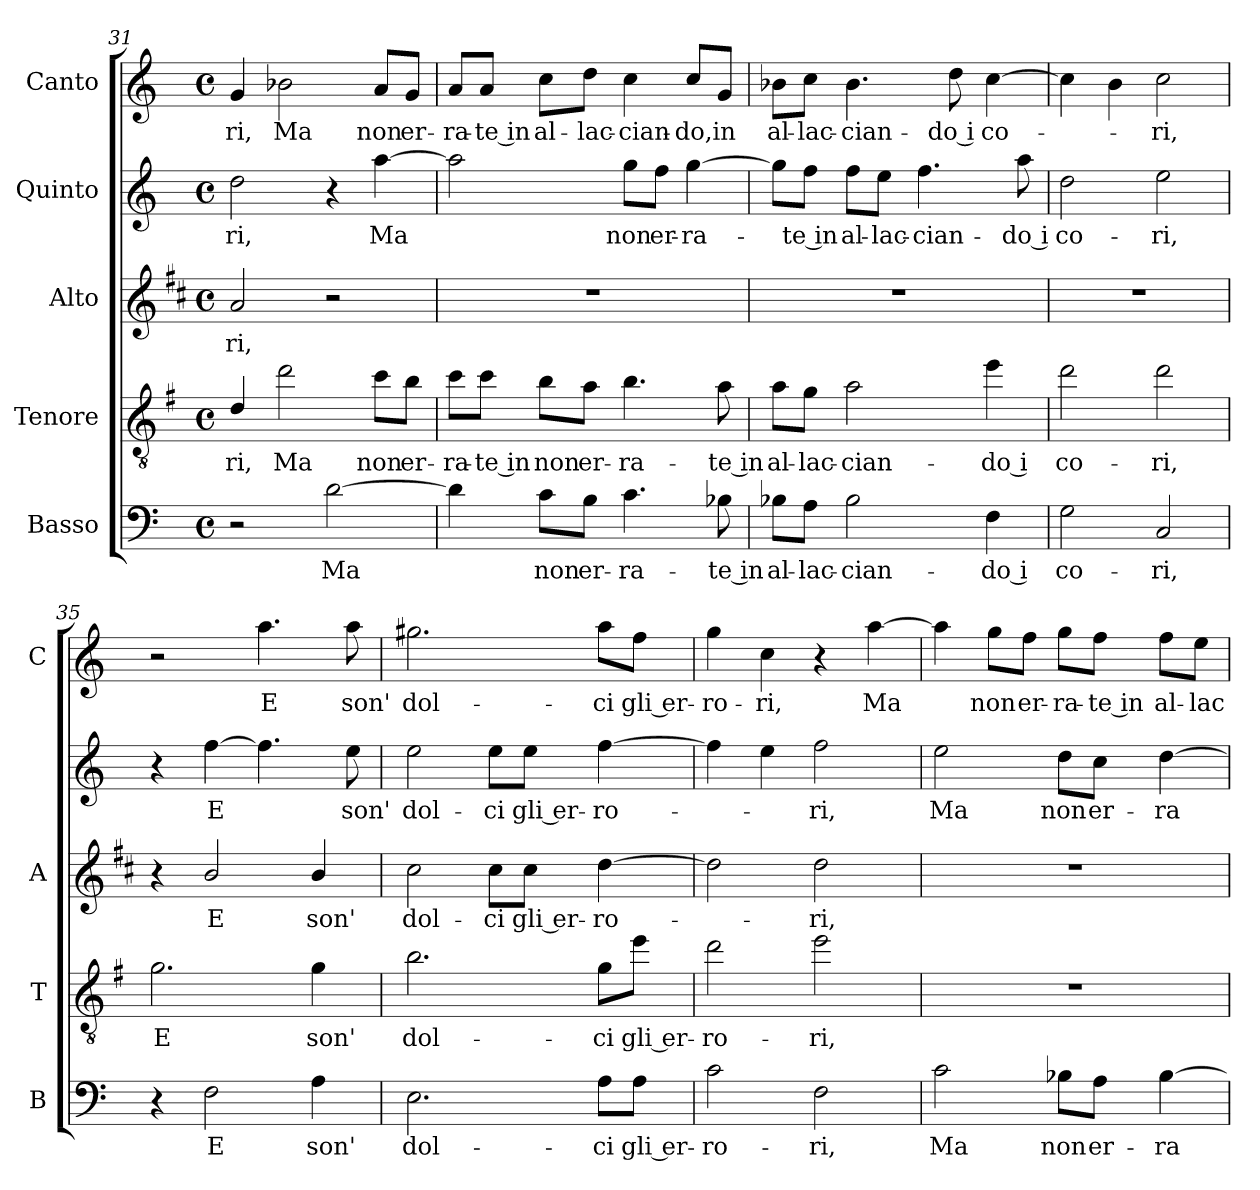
**kern	**text	**kern	**text	**kern	**text	**kern	**text	**kern	**text
*part5	*part5	*part4	*part4	*part3	*part3	*part2	*part2	*part1	*part1
*staff5	*staff5	*staff4	*staff4	*staff3	*staff3	*staff2	*staff2	*staff1	*staff1
*I"Basso	*	*I"Tenore	*	*I"Alto	*	*I"Quinto	*	*I"Canto	*
*I'B	*	*I'T	*	*I'A	*	*	*	*I'C	*
*clefF4	*	*clefGv2	*	*clefG2	*	*clefG2	*	*clefG2	*
*	*	*ITrd4c7	*	*ITrd1c2	*	*	*	*	*
*k[]	*	*k[]	*	*k[]	*	*k[]	*	*k[]	*
*C:	*	*C:	*	*C:	*	*C:	*	*C:	*
*M4/4	*	*M4/4	*	*M4/4	*	*M4/4	*	*M4/4	*
*met(c)	*	*met(c)	*	*met(c)	*	*met(c)	*	*met(c)	*
=31	=31	=31	=31	=31	=31	=31	=31	=31	=31
!	!	!	!LO:LY:b	!	!LO:LY:b	!	!LO:LY:b	!	!LO:LY:b
2r	.	4G/	-ri,	2g/	-ri,	2dd\	-ri,	4g/	-ri,
!	!	!	!LO:LY:b	!	!	!	!	!	!LO:LY:b
.	.	2g\	Ma	.	.	.	.	2b-X\	Ma
!	!LO:LY:b	!	!	!	!	!	!	!	!
[2d\	Ma	.	.	2r	.	4r	.	.	.
!	!	!	!LO:LY:b	!	!	!	!LO:LY:b	!	!LO:LY:b
.	.	8f\L	non	.	.	[4aa\	Ma	8a/L	non
!	!	!	!LO:LY:b	!	!	!	!	!	!LO:LY:b
.	.	8e\J	er-	.	.	.	.	8g/J	er-
=32	=32	=32	=32	=32	=32	=32	=32	=32	=32
!	!	!	!LO:LY:b	!	!	!	!	!	!LO:LY:b
4d\]	.	8f\L	-ra-	1r	.	2aa\]	.	8a/L	-ra-
!	!	!	!LO:LY:b	!	!	!	!	!	!LO:LY:b
.	.	8f\J	-te in	.	.	.	.	8a/J	-te in
!	!LO:LY:b	!	!LO:LY:b	!	!	!	!	!	!LO:LY:b
8c\L	non	8e\L	non	.	.	.	.	8cc\L	al-
!	!LO:LY:b	!	!LO:LY:b	!	!	!	!	!	!LO:LY:b
8B\J	er-	8d\J	er-	.	.	.	.	8dd\J	-lac-
!	!LO:LY:b	!	!LO:LY:b	!	!	!	!LO:LY:b	!	!LO:LY:b
4.c\	-ra-	4.e\	-ra-	.	.	8gg\L	non	4cc\	-cian-
!	!	!	!	!	!	!	!LO:LY:b	!	!
.	.	.	.	.	.	8ff\J	er-	.	.
!	!	!	!	!	!	!	!LO:LY:b	!	!LO:LY:b
.	.	.	.	.	.	[4gg\	-ra-	8cc/L	-do,
!	!LO:LY:b	!	!LO:LY:b	!	!	!	!	!	!LO:LY:b
8B-X\	-te in	8d\	-te in	.	.	.	.	8g/J	in
!!LO:PB:g=z
=33	=33	=33	=33	=33	=33	=33	=33	=33	=33
!	!LO:LY:b	!	!LO:LY:b	!	!	!	!	!	!LO:LY:b
8B-X\L	al-	8d\L	al-	1r	.	8gg\L]	.	8b-X\L	al-
!	!LO:LY:b	!	!LO:LY:b	!	!	!	!LO:LY:b	!	!LO:LY:b
8A\J	-lac-	8c\J	-lac-	.	.	8ff\J	-te in	8cc\J	-lac-
!	!LO:LY:b	!	!LO:LY:b	!	!	!	!LO:LY:b	!	!LO:LY:b
2B-\	-cian-	2d\	-cian-	.	.	8ff\L	al-	4.b-\	-cian-
!	!	!	!	!	!	!	!LO:LY:b	!	!
.	.	.	.	.	.	8ee\J	-lac-	.	.
!	!	!	!	!	!	!	!LO:LY:b	!	!
.	.	.	.	.	.	4.ff\	-cian-	.	.
!	!	!	!	!	!	!	!	!	!LO:LY:b
.	.	.	.	.	.	.	.	8dd\	-do i
!	!LO:LY:b	!	!LO:LY:b	!	!	!	!	!	!LO:LY:b
4F\	-do i	4a\	-do i	.	.	.	.	[4cc\	co-
!	!	!	!	!	!	!	!LO:LY:b	!	!
.	.	.	.	.	.	8aa\	-do i	.	.
=34	=34	=34	=34	=34	=34	=34	=34	=34	=34
!	!LO:LY:b	!	!LO:LY:b	!	!	!	!LO:LY:b	!	!
2G\	co-	2g\	co-	1r	.	2dd\	co-	4cc\]	.
.	.	.	.	.	.	.	.	4b\	.
!	!LO:LY:b	!	!LO:LY:b	!	!	!	!LO:LY:b	!	!LO:LY:b
2C/	-ri,	2g\	-ri,	.	.	2ee\	-ri,	2cc\	-ri,
=35	=35	=35	=35	=35	=35	=35	=35	=35	=35
!	!	!	!LO:LY:b	!	!	!	!	!	!
4r	.	2.c\	E	4r	.	4r	.	2r	.
!	!LO:LY:b	!	!	!	!LO:LY:b	!	!LO:LY:b	!	!
2F\	E	.	.	2a/	E	[4ff\	E	.	.
!	!	!	!	!	!	!	!	!	!LO:LY:b
.	.	.	.	.	.	4.ff\]	.	4.aa\	E
!	!LO:LY:b	!	!LO:LY:b	!	!LO:LY:b	!	!	!	!
4A\	son'	4c\	son'	4a/	son'	.	.	.	.
!	!	!	!	!	!	!	!LO:LY:b	!	!LO:LY:b
.	.	.	.	.	.	8ee\	son'	8aa\	son'
=36	=36	=36	=36	=36	=36	=36	=36	=36	=36
!	!LO:LY:b	!	!LO:LY:b	!	!LO:LY:b	!	!LO:LY:b	!	!LO:LY:b
2.E\	dol-	2.e\	dol-	2b\	dol-	2ee\	dol-	2.gg#X\	dol-
!	!	!	!	!	!LO:LY:b	!	!LO:LY:b	!	!
.	.	.	.	8b\L	-ci	8ee\L	-ci	.	.
!	!	!	!	!	!LO:LY:b	!	!LO:LY:b	!	!
.	.	.	.	8b\J	gli er-	8ee\J	gli er-	.	.
!	!LO:LY:b	!	!LO:LY:b	!	!LO:LY:b	!	!LO:LY:b	!	!LO:LY:b
8A\L	-ci	8c\L	-ci	[4cc\	-ro-	[4ff\	-ro-	8aa\L	-ci
!	!LO:LY:b	!	!LO:LY:b	!	!	!	!	!	!LO:LY:b
8A\J	gli er-	8a\J	gli er-	.	.	.	.	8ff\J	gli er-
=37	=37	=37	=37	=37	=37	=37	=37	=37	=37
!	!LO:LY:b	!	!LO:LY:b	!	!	!	!	!	!LO:LY:b
2c\	-ro-	2g\	-ro-	2cc\]	.	4ff\]	.	4gg\	-ro-
!	!	!	!	!	!	!	!	!	!LO:LY:b
.	.	.	.	.	.	4ee\	.	4cc\	-ri,
!	!LO:LY:b	!	!LO:LY:b	!	!LO:LY:b	!	!LO:LY:b	!	!
2F\	-ri,	2a\	-ri,	2cc\	-ri,	2ff\	-ri,	4r	.
!	!	!	!	!	!	!	!	!	!LO:LY:b
.	.	.	.	.	.	.	.	[4aa\	Ma
!!LO:LB:g=z
=38	=38	=38	=38	=38	=38	=38	=38	=38	=38
!	!LO:LY:b	!	!	!	!	!	!LO:LY:b	!	!
2c\	Ma	1r	.	1r	.	2ee\	Ma	4aa\]	.
!	!	!	!	!	!	!	!	!	!LO:LY:b
.	.	.	.	.	.	.	.	8gg\L	non
!	!	!	!	!	!	!	!	!	!LO:LY:b
.	.	.	.	.	.	.	.	8ff\J	er-
!	!LO:LY:b	!	!	!	!	!	!LO:LY:b	!	!LO:LY:b
8B-X\L	non	.	.	.	.	8dd\L	non	8gg\L	-ra-
!	!LO:LY:b	!	!	!	!	!	!LO:LY:b	!	!LO:LY:b
8A\J	er-	.	.	.	.	8cc\J	er-	8ff\J	-te in
!	!LO:LY:b	!	!	!	!	!	!LO:LY:b	!	!LO:LY:b
[4B-\	-ra-	.	.	.	.	[4dd\	-ra-	8ff\L	al-
!	!	!	!	!	!	!	!	!	!LO:LY:b
.	.	.	.	.	.	.	.	8ee\J	-lac-
=	=	=	=	=	=	=	=	=	=
*-	*-	*-	*-	*-	*-	*-	*-	*-	*-
